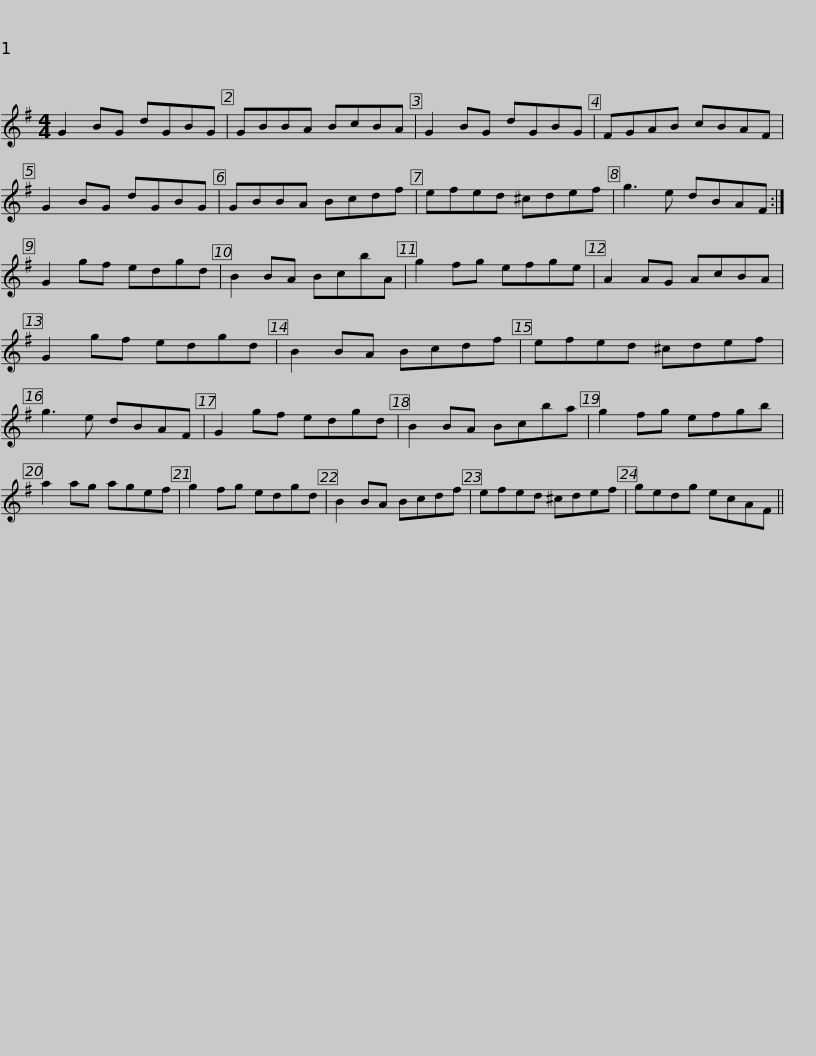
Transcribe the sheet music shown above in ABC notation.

X:1
L:1/8
M:4/4
I:linebreak $
K:G
V:1 treble
V:1
 G2 BG dGBG | GBBA BcBA | G2 BG dGBG | FGAB cBAF | G2 BG dGBG | %5
 GBBA Bcdf |$ efed ^cdef | g3 e dBAF :| G2 gf edgd | B2 BA BcbA | %10
 g2 fg efge | A2 AG AcBA |$ G2 gf edgd | B2 BA Bcdf | efed ^cdef | %15
 g3 e dBAF | G2 gf edgd | B2 BA Bcba |$ g2 fg efgb | a2 ag agef | %20
 g2 fg edgd | B2 BA Bcdf | efed ^cdef | gedg ecAF || %24
